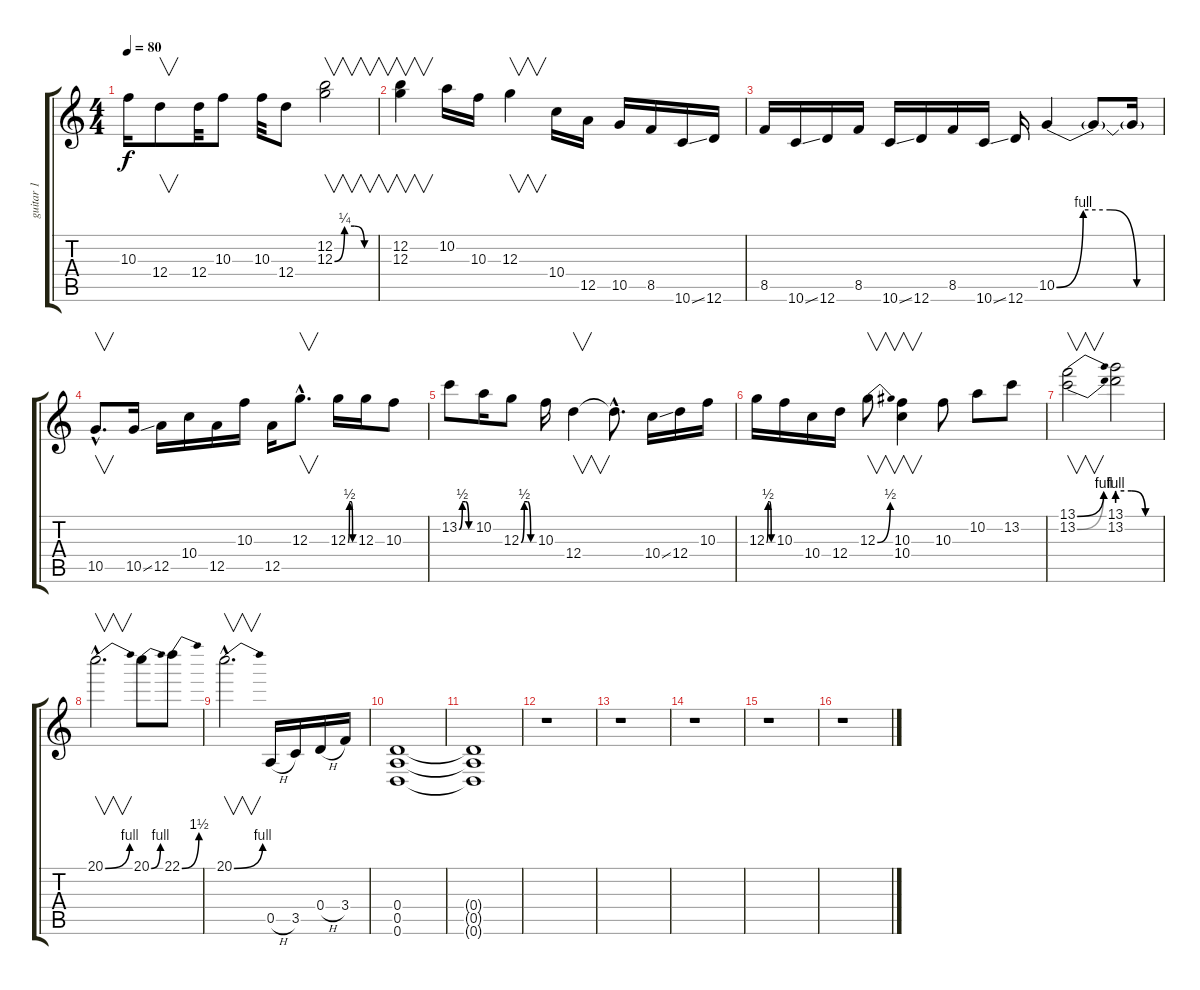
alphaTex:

\track ("guitar 1" "guitar 1") {instrument overdrivenguitar}
\staff {score tabs}
\tuning (E4 B3 G3 D3 A2 D2) {hide}
\ts (4 4)
\tempo 80
\clef g2
\ks c
10.3.16{dy f} 12.4.8{v} 12.4.32 10.3.8 10.3.32 12.4.8 (12.2 12.3{be (custom 0 0 15 1 30 1 45 0 60 0)}).2{v} |
(12.2 12.3).4{v} 10.2.16 10.3.16 12.3.4{v} 10.4.16 12.5.16 10.5.16 8.5.16 10.6{ss}.16 12.6.16 |
8.5.16 10.6{ss}.16 12.6.16 8.5.16 10.6{ss}.16 12.6.16 8.5.16 10.6{ss}.16 12.6.16 10.5{be (custom 0 0 15 4 30 4 45 0 60 0)}.4 10.5{t}.8 10.5{t}.16 |
10.5{hac}.8{v d} 10.5{ss}.16 12.5.16 10.4.16 12.5.16 10.3.16 12.5.16 12.3{hac}.8{v d} 12.3{be (custom 0 0 15 2 30 2 45 0 60 0)}.16 12.3.16 10.3.8 |
13.2{be (custom 0 0 15 2 30 2 45 0 60 0)}.8 10.2.16 12.3{be (custom 0 0 15 2 30 2 45 0 60 0)}.8 10.3.16 12.4.4{v} 12.4{hac t}.8{d} 10.4{ss}.16 12.4.16 10.3.16 |
12.3{be (custom 0 0 15 2 30 2 45 0 60 0)}.16 10.3.16 10.4.16 12.4.16 12.3{be (bend 0 0 60 2)}.8{v} (10.3 10.4).4{v} 10.3.8 10.2.8 13.2.8 |
(13.1{be (bend 0 0 60 4)} 13.2{be (bend 0 0 60 4)}).2{v} (13.1{be (custom 0 4 20 4 40 0 60 0)} 13.2{be (custom 0 4 20 4 40 0 60 0)}).2 |
20.1{be (bend 0 0 60 4) hac}.2{v d} 20.1{be (bend 0 0 60 4)}.8 22.1{be (bend 0 0 60 6)}.8 |
20.1{be (bend 0 0 60 4) hac}.2{v d} 0.5{h}.16{volume 9} 3.5.16 0.4{h}.16 3.4.16 |
(0.4 0.5 0.6).1 |
(0.4{t} 0.5{t} 0.6{t}).1 |
r.1 |
r.1 |
r.1 |
r.1 |
r.1
